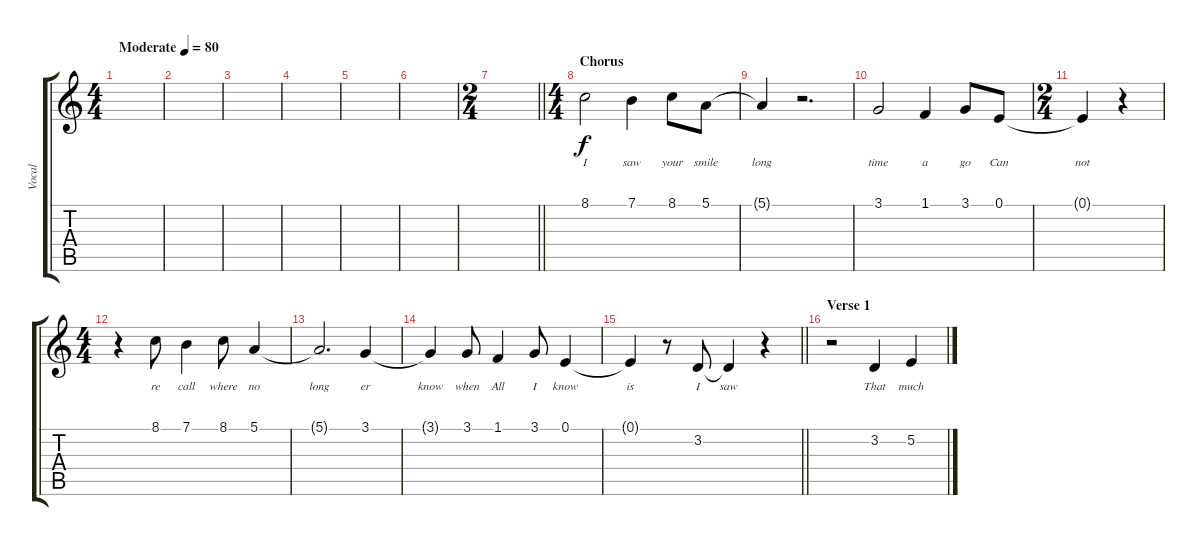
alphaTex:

\track ("Vocal" "Vocal") {instrument acousticgrandpiano}
\staff {score tabs}
\tuning (E4 B3 G3 D3 A2 E2) {hide}
\ts (4 4)
\tempo (80 "Moderate")
\clef g2
\ks c
|
|
|
|
|
|
\ts (2 4)
\barLineRight lightlight
|
\ts (4 4)
\section ("" "Chorus")
8.1.2{lyrics (0 "I") lyrics (1 "") lyrics (2 "") lyrics (3 "") lyrics (4 "")} 7.1.4{lyrics (0 "saw") lyrics (1 "") lyrics (2 "") lyrics (3 "") lyrics (4 "")} 8.1.8{lyrics (0 "your") lyrics (1 "") lyrics (2 "") lyrics (3 "") lyrics (4 "")} 5.1.8{lyrics (0 "smile") lyrics (1 "") lyrics (2 "") lyrics (3 "") lyrics (4 "")} |
5.1{t}.4{lyrics (0 "long") lyrics (1 "") lyrics (2 "") lyrics (3 "") lyrics (4 "")} r.2{d} |
3.1.2{lyrics (0 "time") lyrics (1 "") lyrics (2 "") lyrics (3 "") lyrics (4 "")} 1.1.4{lyrics (0 "a") lyrics (1 "") lyrics (2 "") lyrics (3 "") lyrics (4 "")} 3.1.8{lyrics (0 "go") lyrics (1 "") lyrics (2 "") lyrics (3 "") lyrics (4 "")} 0.1.8{lyrics (0 "Can") lyrics (1 "") lyrics (2 "") lyrics (3 "") lyrics (4 "")} |
\ts (2 4)
0.1{t}.4{lyrics (0 "not") lyrics (1 "") lyrics (2 "") lyrics (3 "") lyrics (4 "")} r.4 |
\ts (4 4)
r.4 8.1.8{lyrics (0 "re") lyrics (1 "") lyrics (2 "") lyrics (3 "") lyrics (4 "")} 7.1.4{lyrics (0 "call") lyrics (1 "") lyrics (2 "") lyrics (3 "") lyrics (4 "")} 8.1.8{lyrics (0 "where") lyrics (1 "") lyrics (2 "") lyrics (3 "") lyrics (4 "")} 5.1.4{lyrics (0 "no") lyrics (1 "") lyrics (2 "") lyrics (3 "") lyrics (4 "")} |
5.1{t}.2{d lyrics (0 "long") lyrics (1 "") lyrics (2 "") lyrics (3 "") lyrics (4 "")} 3.1.4{lyrics (0 "er") lyrics (1 "") lyrics (2 "") lyrics (3 "") lyrics (4 "")} |
3.1{t}.4{lyrics (0 "know") lyrics (1 "") lyrics (2 "") lyrics (3 "") lyrics (4 "")} 3.1.8{lyrics (0 "when") lyrics (1 "") lyrics (2 "") lyrics (3 "") lyrics (4 "")} 1.1.4{lyrics (0 "All") lyrics (1 "") lyrics (2 "") lyrics (3 "") lyrics (4 "")} 3.1.8{lyrics (0 "I") lyrics (1 "") lyrics (2 "") lyrics (3 "") lyrics (4 "")} 0.1.4{lyrics (0 "know") lyrics (1 "") lyrics (2 "") lyrics (3 "") lyrics (4 "")} |
\barLineRight lightlight
0.1{t}.4{lyrics (0 "is") lyrics (1 "") lyrics (2 "") lyrics (3 "") lyrics (4 "")} r.8 3.2.8{lyrics (0 "I") lyrics (1 "") lyrics (2 "") lyrics (3 "") lyrics (4 "")} 3.2{t}.4{lyrics (0 "saw") lyrics (1 "") lyrics (2 "") lyrics (3 "") lyrics (4 "")} r.4 |
\section ("" "Verse 1")
r.2 3.2.4{lyrics (0 "That") lyrics (1 "") lyrics (2 "") lyrics (3 "") lyrics (4 "")} 5.2.4{lyrics (0 "much") lyrics (1 "") lyrics (2 "") lyrics (3 "") lyrics (4 "")}
